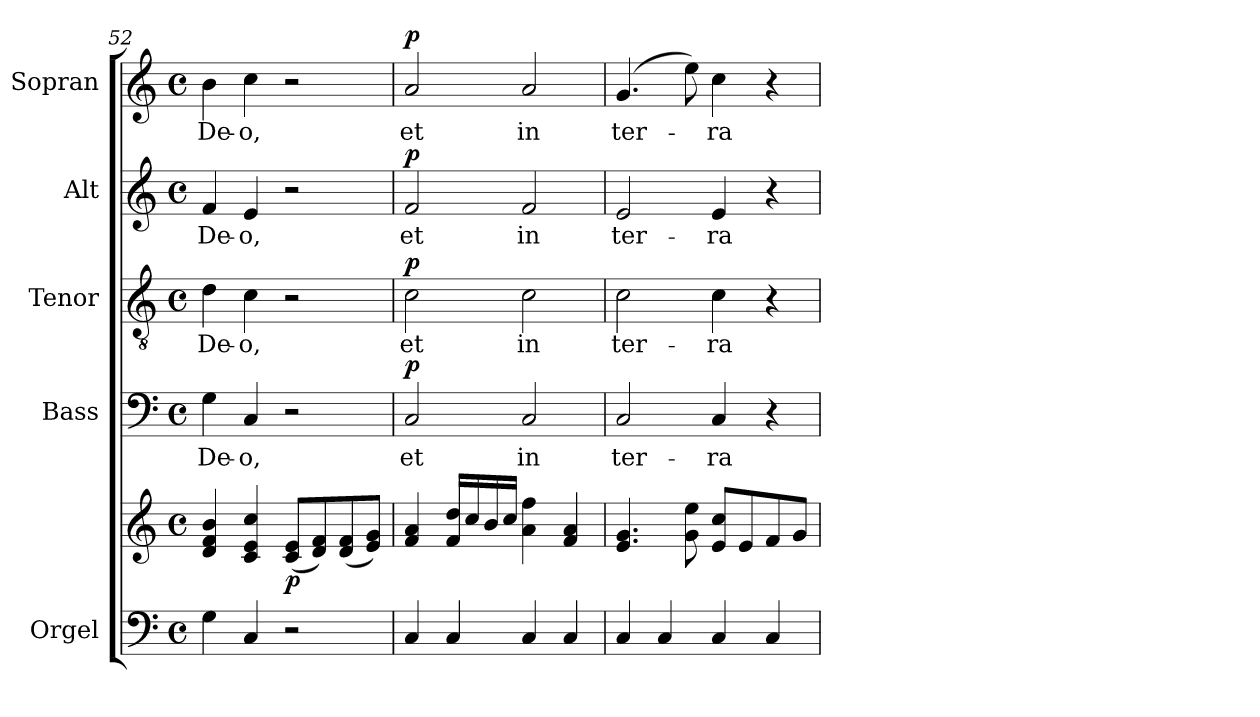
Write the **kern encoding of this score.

**kern	**kern	**dynam	**kern	**text	**dynam	**kern	**text	**dynam	**kern	**text	**dynam	**kern	**text	**dynam
*part5	*part5	*part5	*part4	*part4	*part4	*part3	*part3	*part3	*part2	*part2	*part2	*part1	*part1	*part1
*staff6	*staff5	*staff5/6	*staff4	*staff4	*staff4	*staff3	*staff3	*staff3	*staff2	*staff2	*staff2	*staff1	*staff1	*staff1
*I"Orgel	*	*	*I"Bass	*	*	*I"Tenor	*	*	*I"Alt	*	*	*I"Sopran	*	*
*I'Org.	*	*	*I'B.	*	*	*I'T.	*	*	*I'A.	*	*	*I'S.	*	*
*clefF4	*clefG2	*	*clefF4	*	*	*clefGv2	*	*	*clefG2	*	*	*clefG2	*	*
*k[]	*k[]	*	*k[]	*	*	*k[]	*	*	*k[]	*	*	*k[]	*	*
*C:	*C:	*	*C:	*	*	*C:	*	*	*C:	*	*	*C:	*	*
*M4/4	*M4/4	*	*M4/4	*	*	*M4/4	*	*	*M4/4	*	*	*M4/4	*	*
*met(c)	*met(c)	*	*met(c)	*	*	*met(c)	*	*	*met(c)	*	*	*met(c)	*	*
=52	=52	=52	=52	=52	=52	=52	=52	=52	=52	=52	=52	=52	=52	=52
!	!	!	!	!LO:LY:b	!	!	!LO:LY:b	!	!	!LO:LY:b	!	!	!LO:LY:b	!
4G\	4d/ 4f/ 4b/	.	4G\	De-	.	4d\	De-	.	4f/	De-	.	4b\	De-	.
!	!	!	!	!LO:LY:b	!	!	!LO:LY:b	!	!	!LO:LY:b	!	!	!LO:LY:b	!
4C/	4c/ 4e/ 4cc/	.	4C/	-o,	.	4c\	-o,	.	4e/	-o,	.	4cc\	-o,	.
!	!	!LO:DY:b	!	!	!	!	!	!	!	!	!	!	!	!
2r	(<8c/ 8e/L	p	2r	.	.	2r	.	.	2r	.	.	2r	.	.
.	8d/ 8f/)	.	.	.	.	.	.	.	.	.	.	.	.	.
.	(<8d/ 8f/	.	.	.	.	.	.	.	.	.	.	.	.	.
.	8e/ 8g/J)	.	.	.	.	.	.	.	.	.	.	.	.	.
!!LO:LB:g=z
=53	=53	=53	=53	=53	=53	=53	=53	=53	=53	=53	=53	=53	=53	=53
!	!	!	!	!LO:LY:b	!LO:DY:a	!	!LO:LY:b	!LO:DY:a	!	!LO:LY:b	!LO:DY:a	!	!LO:LY:b	!LO:DY:a
4C/	4f/ 4a/	.	2C/	et	p	2c\	et	p	2f/	et	p	2a/	et	p
4C/	16f/ 16dd/LL	.	.	.	.	.	.	.	.	.	.	.	.	.
.	16cc/	.	.	.	.	.	.	.	.	.	.	.	.	.
.	16b/	.	.	.	.	.	.	.	.	.	.	.	.	.
.	16cc/JJ	.	.	.	.	.	.	.	.	.	.	.	.	.
!	!	!	!	!LO:LY:b	!	!	!LO:LY:b	!	!	!LO:LY:b	!	!	!LO:LY:b	!
4C/	4a\ 4ff\	.	2C/	in	.	2c\	in	.	2f/	in	.	2a/	in	.
4C/	4f/ 4a/	.	.	.	.	.	.	.	.	.	.	.	.	.
=54	=54	=54	=54	=54	=54	=54	=54	=54	=54	=54	=54	=54	=54	=54
!	!	!	!	!LO:LY:b	!	!	!LO:LY:b	!	!	!LO:LY:b	!	!	!LO:LY:b	!
4C/	4.e/ 4.g/	.	2C/	ter-	.	2c\	ter-	.	2e/	ter-	.	(4.g/	ter-	.
4C/	.	.	.	.	.	.	.	.	.	.	.	.	.	.
.	8g\ 8ee\	.	.	.	.	.	.	.	.	.	.	8ee\)	.	.
!	!	!	!	!LO:LY:b	!	!	!LO:LY:b	!	!	!LO:LY:b	!	!	!LO:LY:b	!
4C/	8e/ 8cc/L	.	4C/	-ra	.	4c\	-ra	.	4e/	-ra	.	4cc\	-ra	.
.	8e/	.	.	.	.	.	.	.	.	.	.	.	.	.
4C/	8f/	.	4r	.	.	4r	.	.	4r	.	.	4r	.	.
.	8g/J	.	.	.	.	.	.	.	.	.	.	.	.	.
=	=	=	=	=	=	=	=	=	=	=	=	=	=	=
*-	*-	*-	*-	*-	*-	*-	*-	*-	*-	*-	*-	*-	*-	*-
